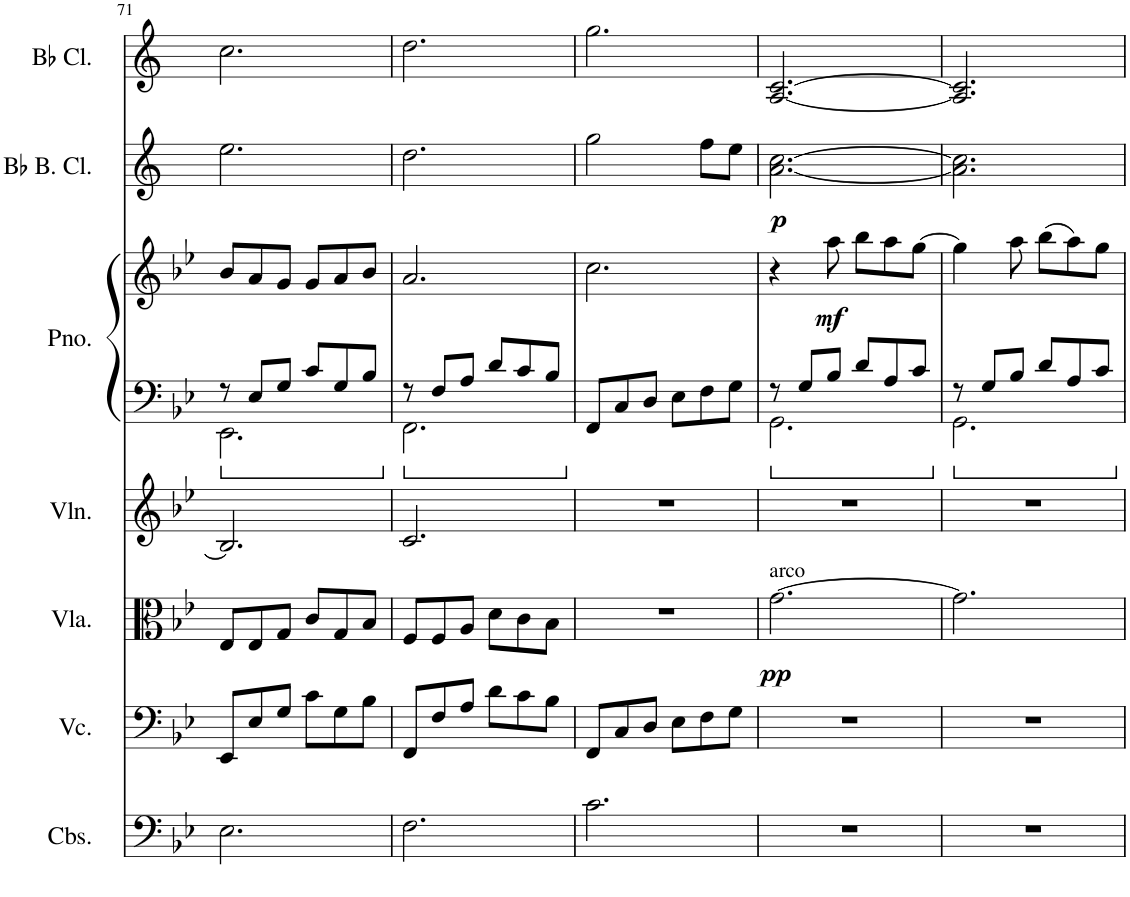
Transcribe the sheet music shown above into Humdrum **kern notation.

**kern	**kern	**kern	**dynam	**kern	**kern	**kern	**dynam	**kern	**dynam	**kern
*part7	*part6	*part5	*part5	*part4	*part3	*part3	*part3	*part2	*part2	*part1
*staff8	*staff7	*staff6	*staff6	*staff5	*staff4	*staff3	*staff3/4	*staff2	*staff2	*staff1
*I"Contrabasses	*I"Violoncello	*I"Viola	*	*I"Violin	*I"Piano	*	*	*I"Bb Bass Clarinet	*	*I"Bb Clarinet
*I'Cbs.	*I'Vc.	*I'Vla.	*	*I'Vln.	*I'Pno.	*	*	*I'Bb B. Cl.	*	*I'Bb Cl.
!!LO:PB:g=z
*clefF4	*clefF4	*clefC3	*	*clefG2	*clefF4	*clefG2	*	*clefG2	*	*clefG2
*Trd7c12	*	*	*	*	*	*	*	*Trd8c14	*	*Trd1c2
*k[b-e-]	*k[b-e-]	*k[b-e-]	*	*k[b-e-]	*k[b-e-]	*k[b-e-]	*	*k[]	*	*k[]
*M6/8	*M6/8	*M6/8	*	*M6/8	*M6/8	*M6/8	*	*M6/8	*	*M6/8
=71	=71	=71	=71	=71	=71	=71	=71	=71	=71	=71
*	*	*	*	*	*^	*	*	*	*	*
2.E-\	8EE-/L	8E-/L	.	2.B-/]	8r	2.EE-\	8b-/L	.	2.ee\	.	2.cc\
.	8E-/	8E-/	.	.	8E-/L	.	8a/	.	.	.	.
.	8G/J	8G/J	.	.	8G/J	.	8g/J	.	.	.	.
.	8c\L	8c/L	.	.	8c/L	.	8g/L	.	.	.	.
.	8G\	8G/	.	.	8G/	.	8a/	.	.	.	.
.	8B-\J	8B-/J	.	.	8B-/J	.	8b-/J	.	.	.	.
=72	=72	=72	=72	=72	=72	=72	=72	=72	=72	=72	=72
2.F\	8FF/L	8F/L	.	2.c/	8r	2.FF\	2.a/	.	2.dd\	.	2.dd\
.	8F/	8F/	.	.	8F/L	.	.	.	.	.	.
.	8A/J	8A/J	.	.	8A/J	.	.	.	.	.	.
.	8d\L	8d\L	.	.	8d/L	.	.	.	.	.	.
.	8c\	8c\	.	.	8c/	.	.	.	.	.	.
.	8B-\J	8B-\J	.	.	8B-/J	.	.	.	.	.	.
*	*	*	*	*	*v	*v	*	*	*	*	*
=73	=73	=73	=73	=73	=73	=73	=73	=73	=73	=73
2.c\	8FF/L	2.r	.	2.r	8FF/L	2.cc\	.	2gg\	.	2.gg\
.	8C/	.	.	.	8C/	.	.	.	.	.
.	8D/J	.	.	.	8D/J	.	.	.	.	.
.	8E-\L	.	.	.	8E-\L	.	.	.	.	.
.	8F\	.	.	.	8F\	.	.	8ff\L	.	.
.	8G\J	.	.	.	8G\J	.	.	8ee\J	.	.
=74	=74	=74	=74	=74	=74	=74	=74	=74	=74	=74
*	*	*	*	*	*^	*	*	*	*	*
!	!	!LO:TX:a:t=arco	!	!	!	!	!	!	!	!	!
!	!	!	!LO:DY:b	!	!	!	!	!	!	!LO:DY:b	!
2.r	2.r	[2.g\	pp	2.r	8r	2.GG\	4r	.	[2.a\ [2.cc\	p	[2.A/ [2.c/
.	.	.	.	.	8G/L	.	.	.	.	.	.
!	!	!	!	!	!	!	!	!LO:DY:b	!	!	!
.	.	.	.	.	8B-/J	.	8aa\	mf	.	.	.
.	.	.	.	.	8d/L	.	8bb-\L	.	.	.	.
.	.	.	.	.	8A/	.	8aa\	.	.	.	.
.	.	.	.	.	8c/J	.	[8gg\J	.	.	.	.
=75	=75	=75	=75	=75	=75	=75	=75	=75	=75	=75	=75
2.r	2.r	2.g\]	.	2.r	8r	2.GG\	4gg\]	.	2.a\] 2.cc\]	.	2.A/] 2.c/]
.	.	.	.	.	8G/L	.	.	.	.	.	.
.	.	.	.	.	8B-/J	.	8aa\	.	.	.	.
.	.	.	.	.	8d/L	.	(>8bb-\L	.	.	.	.
.	.	.	.	.	8A/	.	8aa\)	.	.	.	.
.	.	.	.	.	8c/J	.	8gg\J	.	.	.	.
*	*	*	*	*	*v	*v	*	*	*	*	*
=	=	=	=	=	=	=	=	=	=	=
*-	*-	*-	*-	*-	*-	*-	*-	*-	*-	*-
